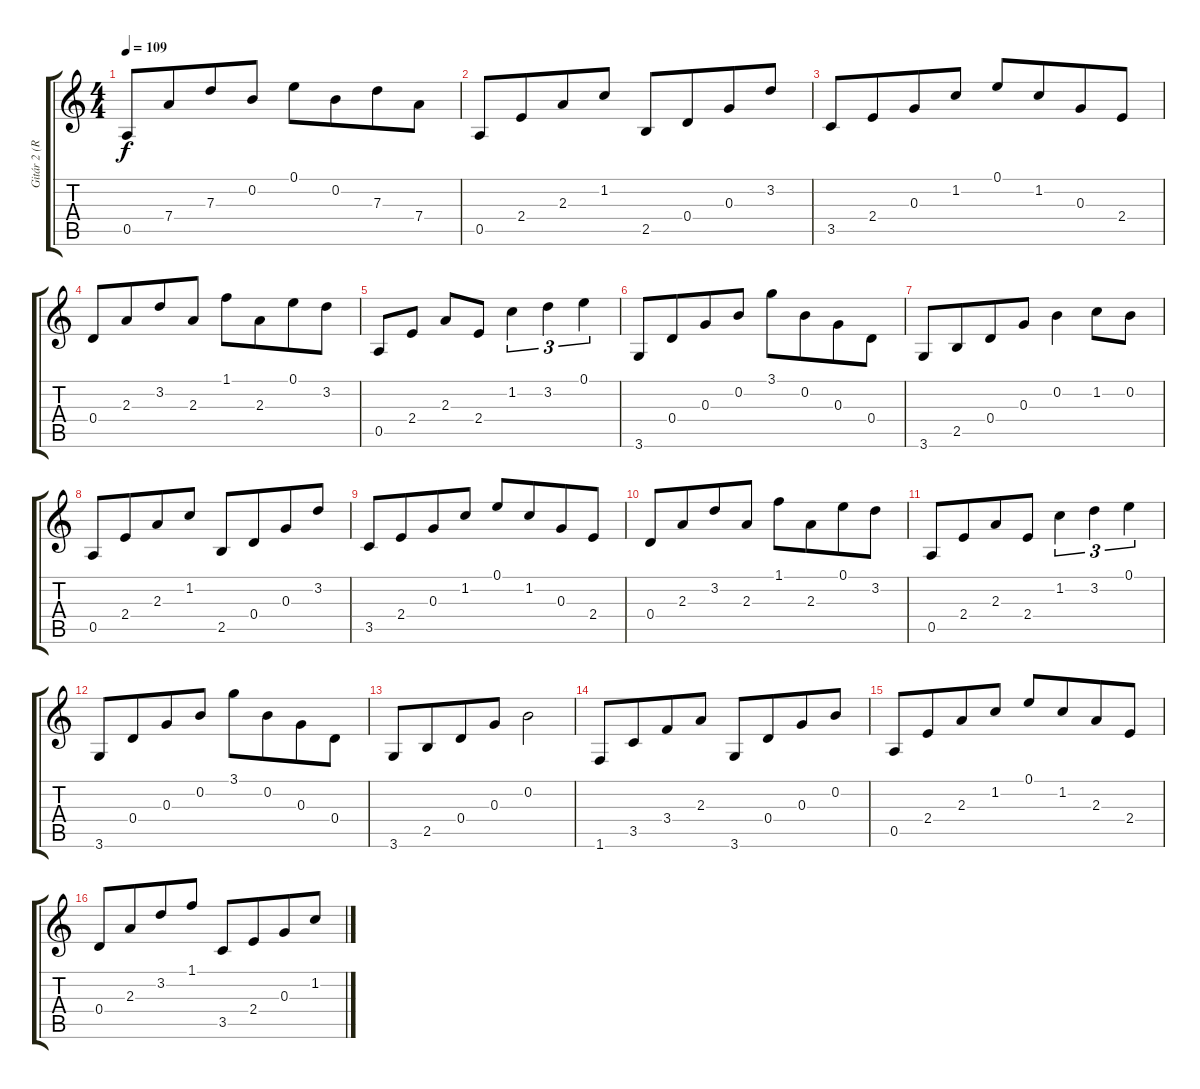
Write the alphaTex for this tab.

\track ("Gitár 2 (Ritchie Blackmore)" "Gitár 2 (R") {instrument electricguitarclean}
\staff {score tabs}
\tuning (E4 B3 G3 D3 A2 E2) {hide}
\ts (4 4)
\tempo 109
\clef g2
\ks c
0.5.8{dy f} 7.4.8{beam merge} 7.3.8 0.2.8 0.1.8 0.2.8{beam merge} 7.3.8 7.4.8 |
0.5.8 2.4.8{beam merge} 2.3.8 1.2.8 2.5.8 0.4.8{beam merge} 0.3.8 3.2.8 |
3.5.8 2.4.8{beam merge} 0.3.8 1.2.8 0.1.8 1.2.8{beam merge} 0.3.8 2.4.8 |
0.4.8 2.3.8{beam merge} 3.2.8 2.3.8 1.1.8 2.3.8{beam merge} 0.1.8 3.2.8 |
0.5.8 2.4.8 2.3.8 2.4.8 1.2.4{tu (3 2)} 3.2.4{tu (3 2)} 0.1.4{tu (3 2)} |
3.6.8 0.4.8{beam merge} 0.3.8 0.2.8 3.1.8 0.2.8{beam merge} 0.3.8 0.4.8 |
3.6.8 2.5.8{beam merge} 0.4.8 0.3.8 0.2.4 1.2.8 0.2.8 |
0.5.8 2.4.8{beam merge} 2.3.8 1.2.8 2.5.8 0.4.8{beam merge} 0.3.8 3.2.8 |
3.5.8 2.4.8{beam merge} 0.3.8 1.2.8 0.1.8 1.2.8{beam merge} 0.3.8 2.4.8 |
0.4.8 2.3.8{beam merge} 3.2.8 2.3.8 1.1.8 2.3.8{beam merge} 0.1.8 3.2.8 |
0.5.8 2.4.8{beam merge} 2.3.8 2.4.8 1.2.4{tu (3 2)} 3.2.4{tu (3 2)} 0.1.4{tu (3 2)} |
3.6.8 0.4.8{beam merge} 0.3.8 0.2.8 3.1.8 0.2.8{beam merge} 0.3.8 0.4.8 |
3.6.8 2.5.8{beam merge} 0.4.8 0.3.8 0.2.2 |
1.6.8 3.5.8{beam merge} 3.4.8 2.3.8 3.6.8 0.4.8{beam merge} 0.3.8 0.2.8 |
0.5.8 2.4.8{beam merge} 2.3.8 1.2.8 0.1.8 1.2.8{beam merge} 2.3.8 2.4.8 |
0.4.8 2.3.8{beam merge} 3.2.8 1.1.8 3.5.8 2.4.8{beam merge} 0.3.8 1.2.8
